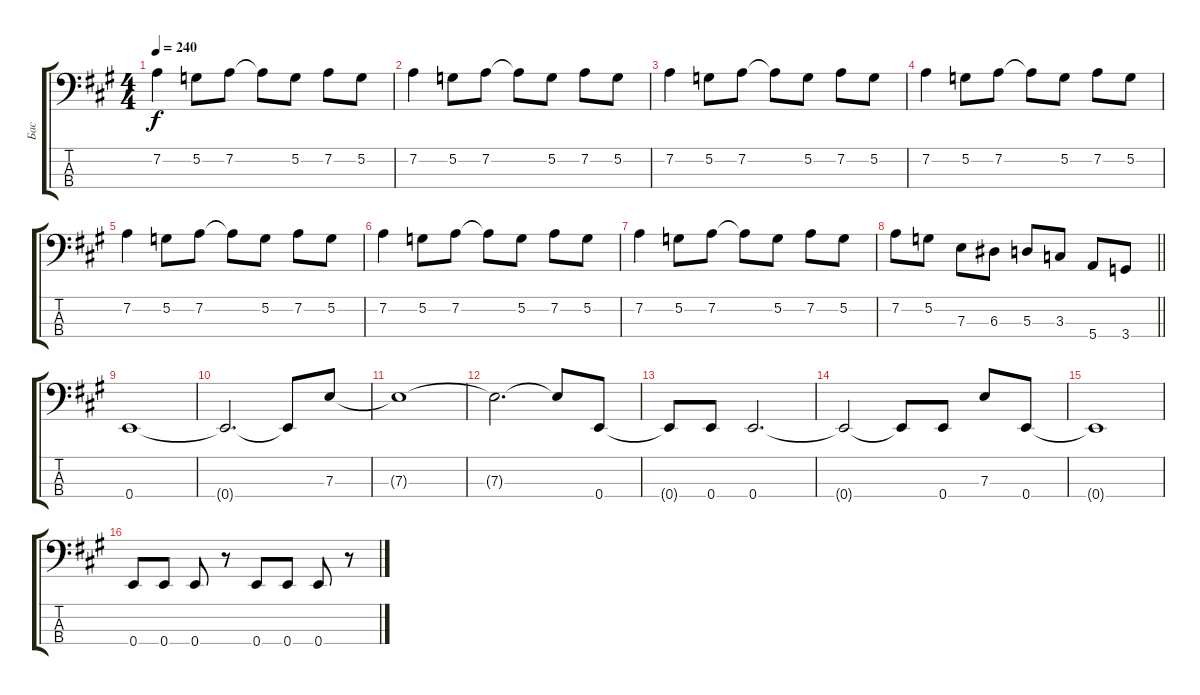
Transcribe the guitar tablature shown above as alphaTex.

\track ("Бас" "Бас") {instrument electricbassfinger}
\staff {score tabs}
\tuning (G2 D2 A1 E1) {hide}
\ts (4 4)
\tempo 240
\clef f4
\ks a
7.2.4{dy f} 5.2.8 7.2.8 7.2{t}.8 5.2.8 7.2.8 5.2.8 |
7.2.4 5.2.8 7.2.8 7.2{t}.8 5.2.8 7.2.8 5.2.8 |
7.2.4 5.2.8 7.2.8 7.2{t}.8 5.2.8 7.2.8 5.2.8 |
7.2.4 5.2.8 7.2.8 7.2{t}.8 5.2.8 7.2.8 5.2.8 |
7.2.4 5.2.8 7.2.8 7.2{t}.8 5.2.8 7.2.8 5.2.8 |
7.2.4 5.2.8 7.2.8 7.2{t}.8 5.2.8 7.2.8 5.2.8 |
7.2.4 5.2.8 7.2.8 7.2{t}.8 5.2.8 7.2.8 5.2.8 |
\barLineRight lightlight
7.2.8 5.2.8 7.3.8 6.3.8 5.3.8 3.3.8 5.4.8 3.4.8 |
0.4.1 |
0.4{t}.2{d} 0.4{t}.8 7.3.8 |
7.3{t}.1 |
7.3{t}.2{d} 7.3{t}.8 0.4.8 |
0.4{t}.8 0.4.8 0.4.2{d} |
0.4{t}.2 0.4{t}.8 0.4.8 7.3.8 0.4.8 |
0.4{t}.1 |
0.4.8 0.4.8 0.4.8 r.8 0.4.8 0.4.8 0.4.8 r.8
